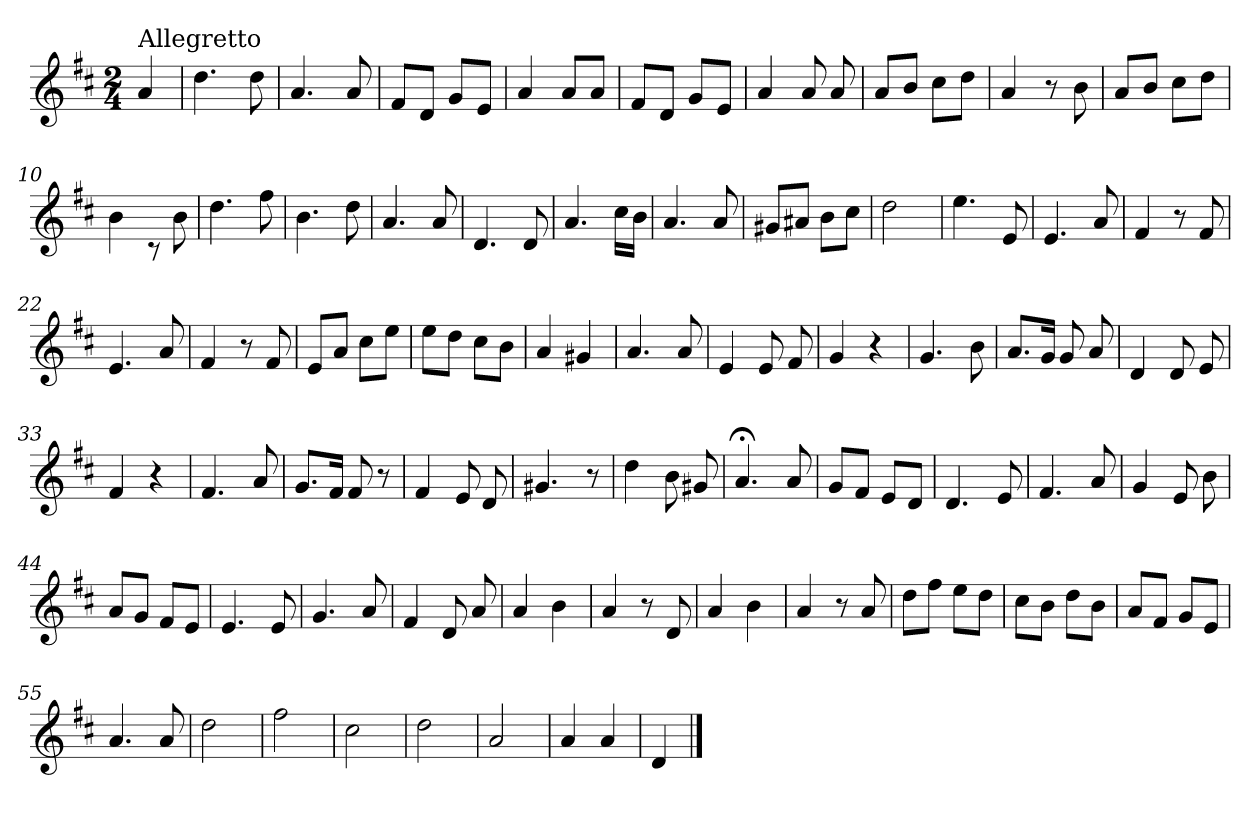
**kern
*part1
*staff1
*clefG2
*k[f#c#]
*D:
*M2/4
=
!LO:TX:a:t=Allegretto
4a/
=1
4.dd\
8dd\
=2
4.a/
8a/
=3
8f#/L
8d/J
8g/L
8e/J
=4
4a/
8a/L
8a/J
=5
8f#/L
8d/J
8g/L
8e/J
=6
4a/
8a/
8a/
=7
8a/L
8b/J
8cc#\L
8dd\J
=8
4a/
8r
8b\
!!LO:LB:g=z
=9
8a/L
8b/J
8cc#\L
8dd\J
=10
4b\
8rc
8b\
=11
4.dd\
8ff#\
=12
4.b\
8dd\
=13
4.a/
8a/
=14
4.d/
8d/
=15
4.a/
16cc#\LL
16b\JJ
=16
4.a/
8a/
=17
8g#X/L
8a#X/J
8b\L
8cc#\J
=18
2dd\
!!LO:LB:g=z
=19
4.ee\
8e/
=20
4.e/
8a/
=21
4f#/
8r
8f#/
=22
4.e/
8a/
=23
4f#/
8r
8f#/
=24
8e/L
8a/J
8cc#\L
8ee\J
=25
8ee\L
8dd\J
(<8cc#\L
8b\J
=26
4a/
4g#X/
=27
4.a/
8a/
=28
4e/
8e/
8f#/
!!LO:LB:g=z
=29
4g/
4r
!!LO:LB:g=z
=30
4.g/
8b\
=31
8.a/L
16g/Jk
8g/
8a/
!!LO:LB:g=z
=32
4d/
8d/
8e/
=33
4f#/
4r
=34
4.f#/
8a/
=35
8.g/L
16f#/Jk
8f#/
8r
=36
4f#/
8e/
8d/
=37
4.g#X/
8r
=38
4dd\
8b\
8g#X/
=39
4.a;</
8a/
=40
8g/L
8f#/J
8e/L
8d/J
!!LO:LB:g=z
=41
4.d/
8e/
=42
4.f#/
8a/
=43
4g/
8e/
8b\
=44
8a/L
8g/J
8f#/L
8e/J
=45
4.e/
8e/
=46
4.g/
8a/
=47
4f#/
8d/
8a/
=48
4a/
4b\
=49
4a/
8r
8d/
=50
4a/
4b\
!!LO:LB:g=z
=51
4a/
8r
8a/
=52
8dd\L
8ff#\J
8ee\L
8dd\J
=53
8cc#\L
8b\J
8dd\L
8b\J
=54
8a/L
8f#/J
8g/L
8e/J
=55
4.a/
8a/
=56
2dd\
=57
2ff#\
=58
2cc#\
=59
2dd\
=60
2a/
=61
4a/
4a/
!!LO:PB:g=z
=62
4d/
==
*-
